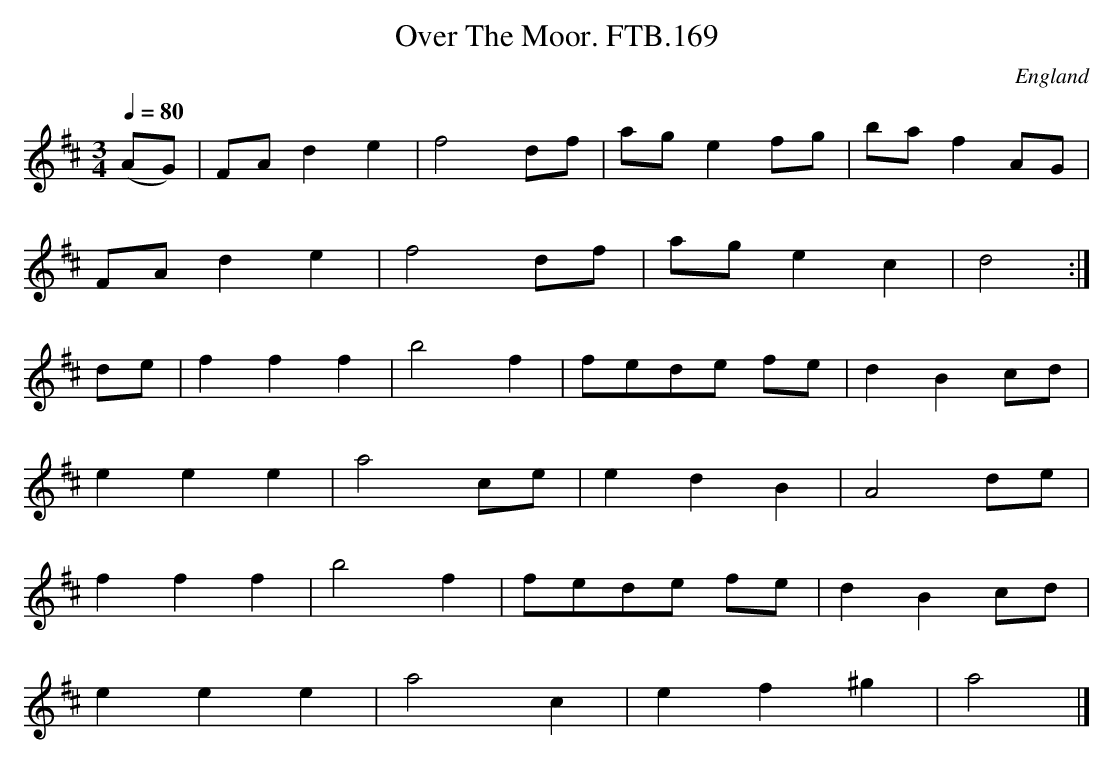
X:1
T:Over The Moor. FTB.169
M:3/4
L:1/4
Q:80
O:England
K:D
(A/G/)|F/A/de|f2d/f/|a/g/ef/g/|b/a/fA/G/|
F/A/de|f2d/f/|a/g/ec|d2:|
d/e/|fff|b2f|f/e/d/e/ f/e/|dBc/d/|
eee|a2c/e/|edB|A2d/e/|
fff|b2f|f/e/d/e/ f/e/|dBc/d/|
eee|a2c|ef^g|a2|]
